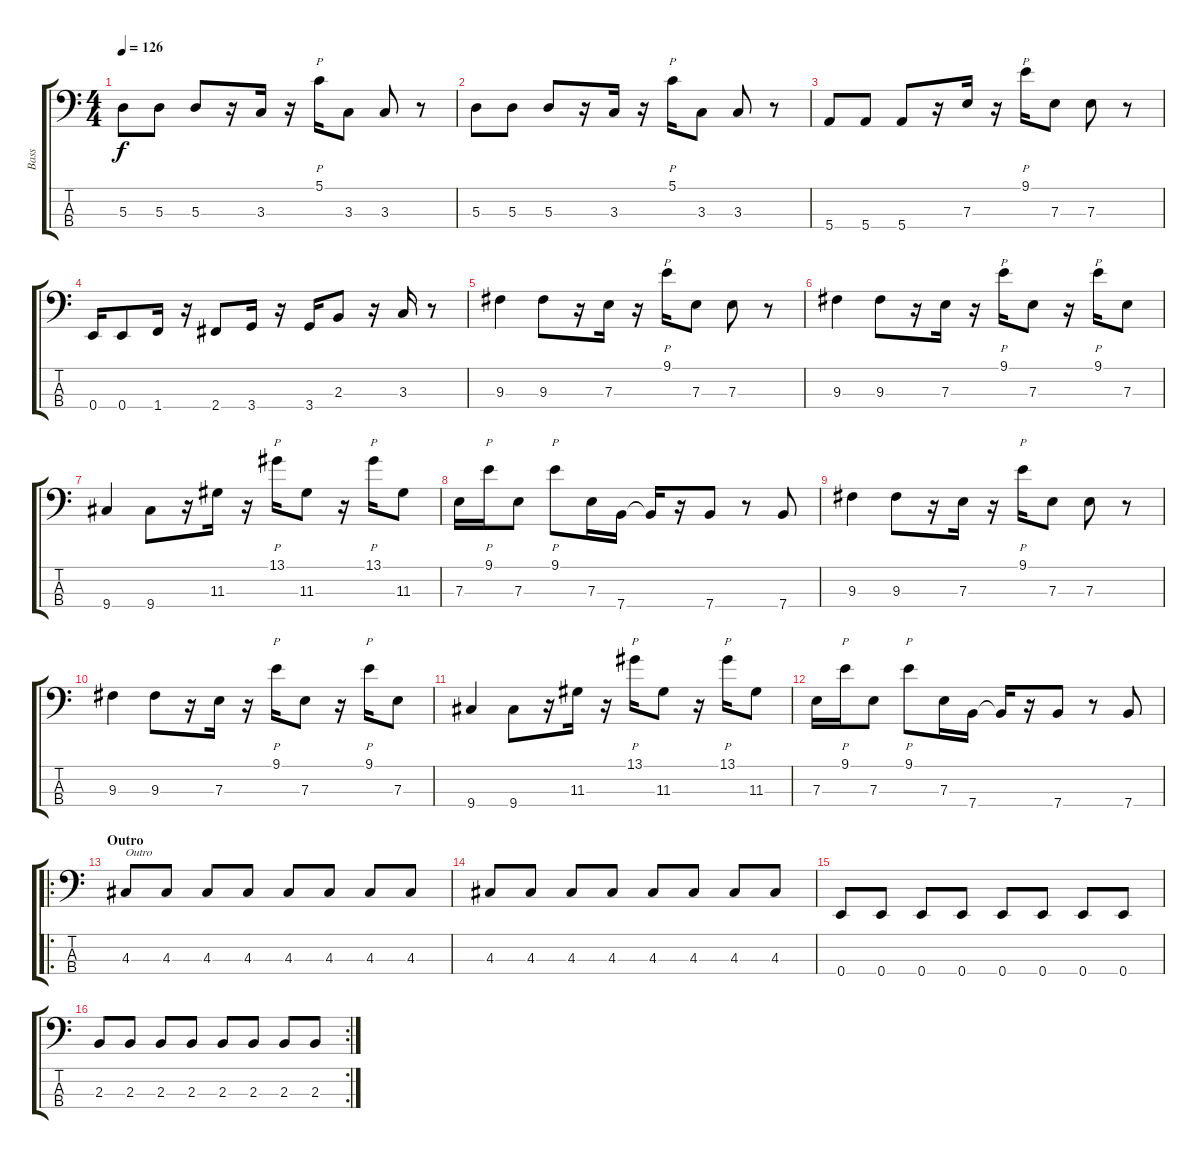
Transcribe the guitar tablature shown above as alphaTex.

\track ("Bass" "Bass") {instrument electricbassfinger}
\staff {score tabs}
\tuning (G2 D2 A1 E1) {hide}
\ts (4 4)
\tempo 126
\clef f4
\ks c
5.3.8{dy f} 5.3.8 5.3.8 r.16 3.3.16 r.16 5.1.16{p} 3.3.8 3.3.8 r.8 |
5.3.8 5.3.8 5.3.8 r.16 3.3.16 r.16 5.1.16{p} 3.3.8 3.3.8 r.8 |
5.4.8 5.4.8 5.4.8 r.16 7.3.16 r.16 9.1.16{p} 7.3.8 7.3.8 r.8 |
0.4.16 0.4.8 1.4.16 r.16 2.4.8 3.4.16 r.16 3.4.16 2.3.8 r.16 3.3.16 r.8 |
9.3.4{instrument slapbass1} 9.3.8 r.16 7.3.16 r.16 9.1.16{p} 7.3.8 7.3.8 r.8 |
9.3.4 9.3.8 r.16 7.3.16 r.16 9.1.16{p} 7.3.8 r.16 9.1.16{p} 7.3.8 |
9.4.4 9.4.8 r.16 11.3.16 r.16 13.1.16{p} 11.3.8 r.16 13.1.16{p} 11.3.8 |
7.3.16 9.1.16{p} 7.3.8 9.1.8{p} 7.3.16 7.4.16 7.4{t}.16 r.16 7.4.8 r.8 7.4.8 |
9.3.4 9.3.8 r.16 7.3.16 r.16 9.1.16{p} 7.3.8 7.3.8 r.8 |
9.3.4 9.3.8 r.16 7.3.16 r.16 9.1.16{p} 7.3.8 r.16 9.1.16{p} 7.3.8 |
9.4.4 9.4.8 r.16 11.3.16 r.16 13.1.16{p} 11.3.8 r.16 13.1.16{p} 11.3.8 |
7.3.16 9.1.16{p} 7.3.8 9.1.8{p} 7.3.16 7.4.16 7.4{t}.16 r.16 7.4.8 r.8 7.4.8 |
\ro
\section ("" "Outro")
4.3.8{txt "Outro" instrument electricbassfinger} 4.3.8 4.3.8 4.3.8 4.3.8 4.3.8 4.3.8 4.3.8 |
4.3.8 4.3.8 4.3.8 4.3.8 4.3.8 4.3.8 4.3.8 4.3.8 |
0.4.8 0.4.8 0.4.8 0.4.8 0.4.8 0.4.8 0.4.8 0.4.8 |
\rc 2
2.3.8 2.3.8 2.3.8 2.3.8 2.3.8 2.3.8 2.3.8 2.3.8
